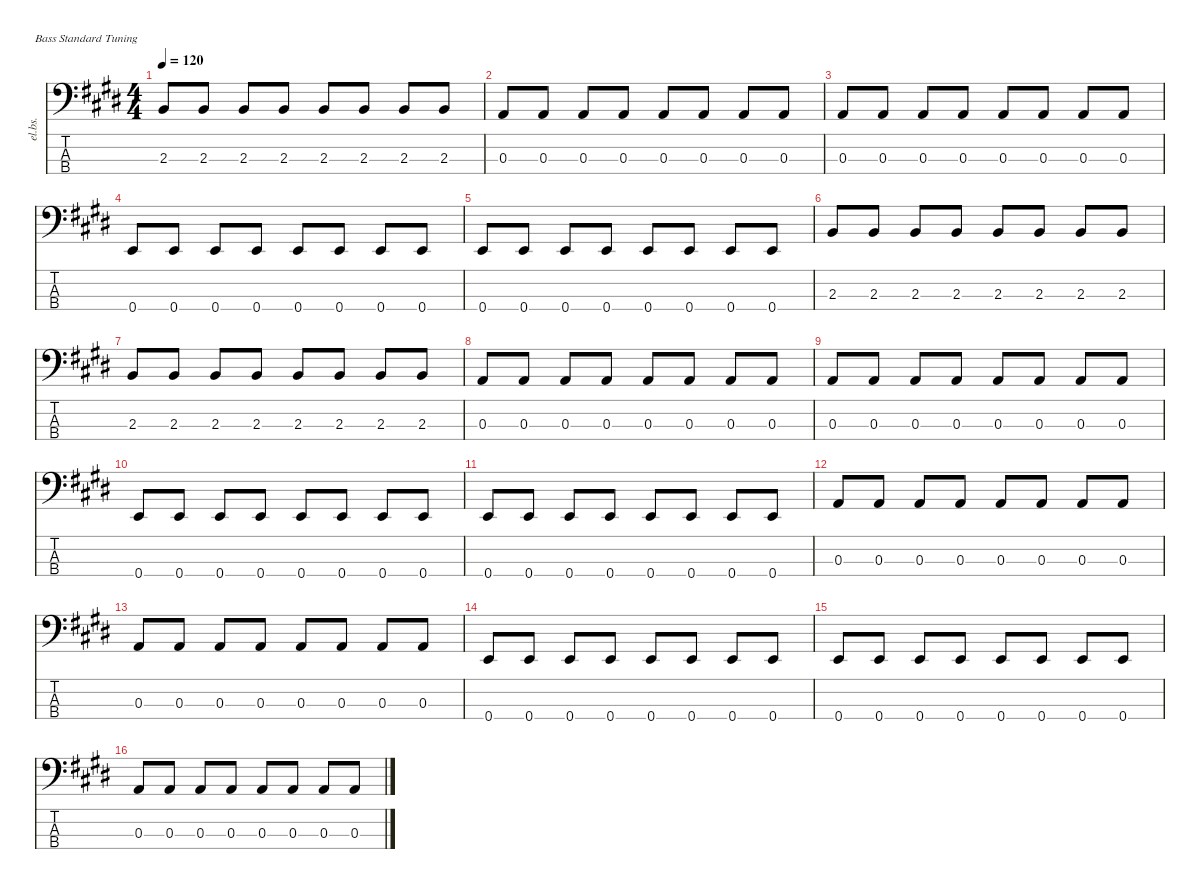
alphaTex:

\defaultSystemsLayout 4
\hideDynamics
\bracketExtendMode nobrackets
\track ("Bass" "el.bs.") {instrument electricbassfinger}
\staff {score tabs}
\tuning (G2 D2 A1 E1)
\ts (4 4)
\tempo 120
\clef f4
\ks e
2.3{acc forcenatural}.8{dy ff beam Up} 2.3{acc forcenatural}.8{dy f beam Up} 2.3{acc forcenatural}.8{beam Up} 2.3{acc forcenatural}.8{beam Up} 2.3{acc forcenatural}.8{dy ff beam Up} 2.3{acc forcenatural}.8{dy f beam Up} 2.3{acc forcenatural}.8{dy mf beam Up} 2.3{acc forcenatural}.8{dy f beam Up} |
0.3{acc forcenatural}.8{dy ff beam Up} 0.3{acc forcenatural}.8{dy f beam Up} 0.3{acc forcenatural}.8{beam Up} 0.3{acc forcenatural}.8{beam Up} 0.3{acc forcenatural}.8{dy ff beam Up} 0.3{acc forcenatural}.8{dy f beam Up} 0.3{acc forcenatural}.8{dy mf beam Up} 0.3{acc forcenatural}.8{dy f beam Up} |
0.3{acc forcenatural}.8{dy ff beam Up} 0.3{acc forcenatural}.8{dy f beam Up} 0.3{acc forcenatural}.8{beam Up} 0.3{acc forcenatural}.8{beam Up} 0.3{acc forcenatural}.8{dy ff beam Up} 0.3{acc forcenatural}.8{dy f beam Up} 0.3{acc forcenatural}.8{dy mf beam Up} 0.3{acc forcenatural}.8{dy f beam Up} |
0.4{acc forcenatural}.8{dy ff beam Up} 0.4{acc forcenatural}.8{dy f beam Up} 0.4{acc forcenatural}.8{beam Up} 0.4{acc forcenatural}.8{beam Up} 0.4{acc forcenatural}.8{beam Up} 0.4{acc forcenatural}.8{beam Up} 0.4{acc forcenatural}.8{beam Up} 0.4{acc forcenatural}.8{beam Up} |
0.4{acc forcenatural}.8{dy ff beam Up} 0.4{acc forcenatural}.8{dy f beam Up} 0.4{acc forcenatural}.8{beam Up} 0.4{acc forcenatural}.8{beam Up} 0.4{acc forcenatural}.8{beam Up} 0.4{acc forcenatural}.8{beam Up} 0.4{acc forcenatural}.8{beam Up} 0.4{acc forcenatural}.8{beam Up} |
2.3{acc forcenatural}.8{dy ff beam Up} 2.3{acc forcenatural}.8{dy f beam Up} 2.3{acc forcenatural}.8{beam Up} 2.3{acc forcenatural}.8{beam Up} 2.3{acc forcenatural}.8{dy ff beam Up} 2.3{acc forcenatural}.8{dy f beam Up} 2.3{acc forcenatural}.8{dy mf beam Up} 2.3{acc forcenatural}.8{dy f beam Up} |
2.3{acc forcenatural}.8{dy ff beam Up} 2.3{acc forcenatural}.8{dy f beam Up} 2.3{acc forcenatural}.8{beam Up} 2.3{acc forcenatural}.8{beam Up} 2.3{acc forcenatural}.8{dy ff beam Up} 2.3{acc forcenatural}.8{dy f beam Up} 2.3{acc forcenatural}.8{dy mf beam Up} 2.3{acc forcenatural}.8{dy f beam Up} |
0.3{acc forcenatural}.8{dy ff beam Up} 0.3{acc forcenatural}.8{dy f beam Up} 0.3{acc forcenatural}.8{beam Up} 0.3{acc forcenatural}.8{beam Up} 0.3{acc forcenatural}.8{dy ff beam Up} 0.3{acc forcenatural}.8{dy f beam Up} 0.3{acc forcenatural}.8{dy mf beam Up} 0.3{acc forcenatural}.8{dy f beam Up} |
0.3{acc forcenatural}.8{dy ff beam Up} 0.3{acc forcenatural}.8{dy f beam Up} 0.3{acc forcenatural}.8{beam Up} 0.3{acc forcenatural}.8{beam Up} 0.3{acc forcenatural}.8{dy ff beam Up} 0.3{acc forcenatural}.8{dy f beam Up} 0.3{acc forcenatural}.8{dy mf beam Up} 0.3{acc forcenatural}.8{dy f beam Up} |
0.4{acc forcenatural}.8{dy ff beam Up} 0.4{acc forcenatural}.8{dy f beam Up} 0.4{acc forcenatural}.8{beam Up} 0.4{acc forcenatural}.8{beam Up} 0.4{acc forcenatural}.8{beam Up} 0.4{acc forcenatural}.8{beam Up} 0.4{acc forcenatural}.8{beam Up} 0.4{acc forcenatural}.8{beam Up} |
0.4{acc forcenatural}.8{dy ff beam Up} 0.4{acc forcenatural}.8{dy f beam Up} 0.4{acc forcenatural}.8{beam Up} 0.4{acc forcenatural}.8{beam Up} 0.4{acc forcenatural}.8{beam Up} 0.4{acc forcenatural}.8{beam Up} 0.4{acc forcenatural}.8{beam Up} 0.4{acc forcenatural}.8{beam Up} |
0.3{acc forcenatural}.8{dy ff beam Up} 0.3{acc forcenatural}.8{dy f beam Up} 0.3{acc forcenatural}.8{beam Up} 0.3{acc forcenatural}.8{beam Up} 0.3{acc forcenatural}.8{dy ff beam Up} 0.3{acc forcenatural}.8{dy f beam Up} 0.3{acc forcenatural}.8{dy mf beam Up} 0.3{acc forcenatural}.8{dy f beam Up} |
0.3{acc forcenatural}.8{dy ff beam Up} 0.3{acc forcenatural}.8{dy f beam Up} 0.3{acc forcenatural}.8{beam Up} 0.3{acc forcenatural}.8{beam Up} 0.3{acc forcenatural}.8{dy ff beam Up} 0.3{acc forcenatural}.8{dy f beam Up} 0.3{acc forcenatural}.8{dy mf beam Up} 0.3{acc forcenatural}.8{dy f beam Up} |
0.4{acc forcenatural}.8{dy ff beam Up} 0.4{acc forcenatural}.8{dy f beam Up} 0.4{acc forcenatural}.8{beam Up} 0.4{acc forcenatural}.8{beam Up} 0.4{acc forcenatural}.8{beam Up} 0.4{acc forcenatural}.8{beam Up} 0.4{acc forcenatural}.8{beam Up} 0.4{acc forcenatural}.8{beam Up} |
0.4{acc forcenatural}.8{dy ff beam Up} 0.4{acc forcenatural}.8{dy f beam Up} 0.4{acc forcenatural}.8{beam Up} 0.4{acc forcenatural}.8{beam Up} 0.4{acc forcenatural}.8{beam Up} 0.4{acc forcenatural}.8{beam Up} 0.4{acc forcenatural}.8{beam Up} 0.4{acc forcenatural}.8{beam Up} |
0.3{acc forcenatural}.8{dy ff beam Up} 0.3{acc forcenatural}.8{dy f beam Up} 0.3{acc forcenatural}.8{beam Up} 0.3{acc forcenatural}.8{beam Up} 0.3{acc forcenatural}.8{dy ff beam Up} 0.3{acc forcenatural}.8{dy f beam Up} 0.3{acc forcenatural}.8{dy mf beam Up} 0.3{acc forcenatural}.8{dy f beam Up}
